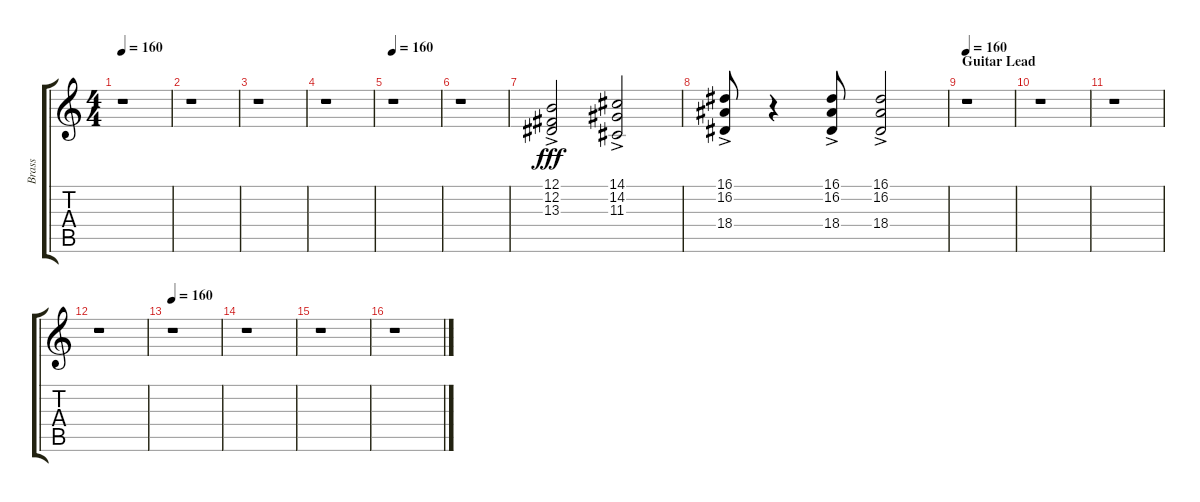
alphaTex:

\track ("Brass" "Brass") {instrument brasssection}
\staff {score tabs}
\tuning (B3 Gb3 D3 A2 E2 B1) {hide}
\ts (4 4)
\tempo 160
\clef g2
\ks c
r.1{dy fff} |
r.1 |
r.1 |
r.1 |
\tempo 160
r.1 |
r.1 |
(12.1{ac} 12.2{ac} 13.3{ac}).2 (14.1{ac} 14.2{ac} 11.3).2 |
(16.1{ac} 16.2{ac} 18.4{ac}).8 r.4 (16.1{ac} 16.2{ac} 18.4{ac}).8 (16.1{ac} 16.2{ac} 18.4{ac}).2 |
\section ("" "Guitar Lead")
\tempo 160
r.1 |
r.1 |
r.1 |
r.1 |
\tempo 160
r.1 |
r.1 |
r.1 |
r.1
